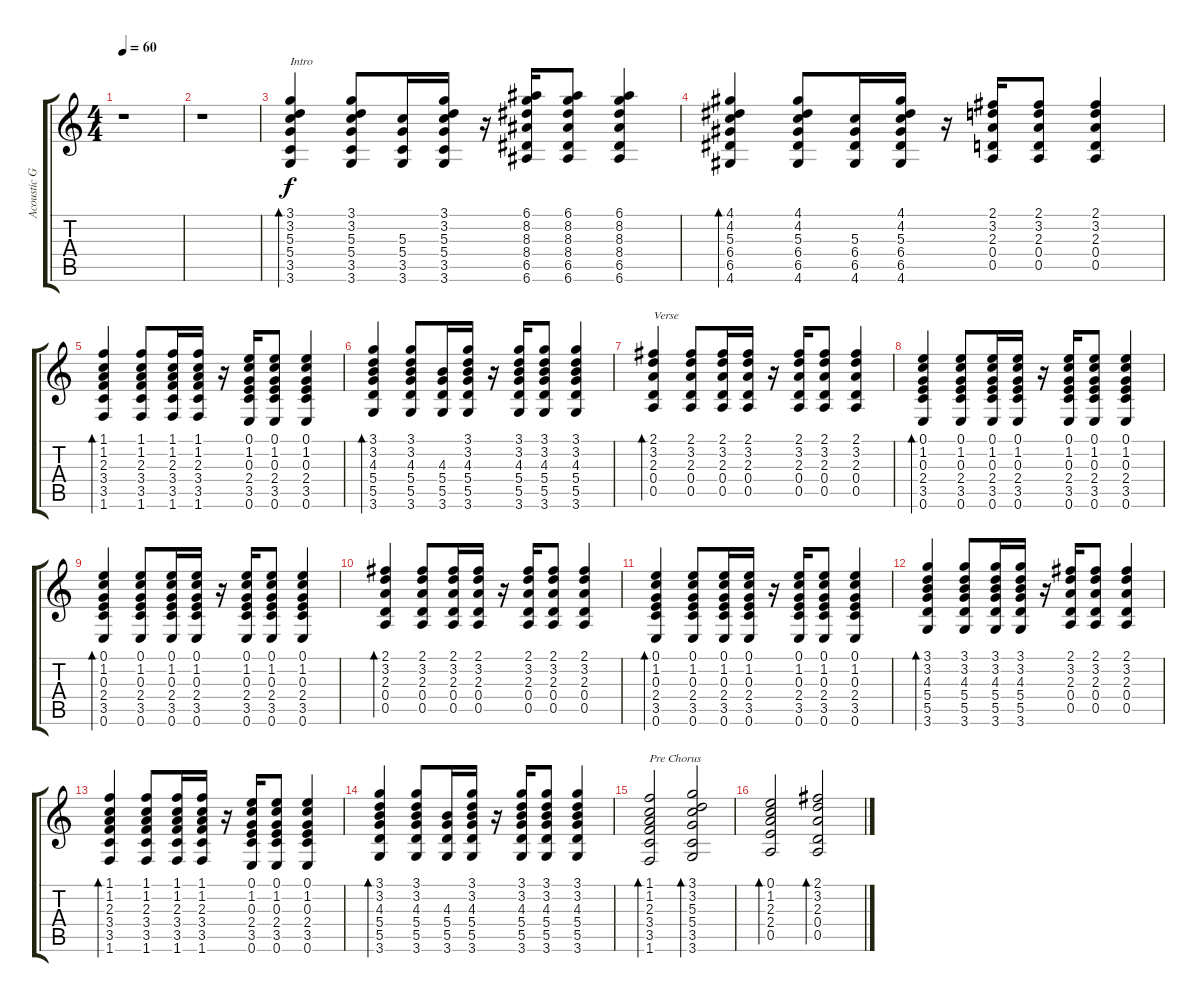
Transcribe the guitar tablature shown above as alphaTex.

\track ("Acoustic Guitar (Rhthym)" "Acoustic G") {instrument acousticguitarsteel}
\staff {score tabs}
\tuning (E4 B3 G3 D3 A2 E2) {hide}
\ts (4 4)
\tempo 60
\clef g2
\ks c
r.1{dy f instrument acousticguitarsteel} |
r.1 |
(3.1 3.2 5.3 5.4 3.5 3.6).4{bd 60 txt "Intro"} (3.1 3.2 5.3 5.4 3.5 3.6).8 (5.3 5.4 3.5 3.6).16 (3.1 3.2 5.3 5.4 3.5 3.6).16 r.16 (6.1 8.2 8.3 8.4 6.5 6.6).16 (6.1 8.2 8.3 8.4 6.5 6.6).8 (6.1 8.2 8.3 8.4 6.5 6.6).4 |
(4.1 4.2 5.3 6.4 6.5 4.6).4{bd 60} (4.1 4.2 5.3 6.4 6.5 4.6).8 (5.3 6.4 6.5 4.6).16 (4.1 4.2 5.3 6.4 6.5 4.6).16 r.16 (2.1 3.2 2.3 0.4 0.5).16 (2.1 3.2 2.3 0.4 0.5).8 (2.1 3.2 2.3 0.4 0.5).4 |
(1.1 1.2 2.3 3.4 3.5 1.6).4{bd 60} (1.1 1.2 2.3 3.4 3.5 1.6).8 (1.1 1.2 2.3 3.4 3.5 1.6).16 (1.1 1.2 2.3 3.4 3.5 1.6).16 r.16 (0.1 1.2 0.3 2.4 3.5 0.6).16 (0.1 1.2 0.3 2.4 3.5 0.6).8 (0.1 1.2 0.3 2.4 3.5 0.6).4 |
(3.1 3.2 4.3 5.4 5.5 3.6).4{bd 60} (3.1 3.2 4.3 5.4 5.5 3.6).8 (4.3 5.4 5.5 3.6).16 (3.1 3.2 4.3 5.4 5.5 3.6).16 r.16 (3.1 3.2 4.3 5.4 5.5 3.6).16 (3.1 3.2 4.3 5.4 5.5 3.6).8 (3.1 3.2 4.3 5.4 5.5 3.6).4 |
(2.1 3.2 2.3 0.4 0.5).4{bd 60 txt "Verse"} (2.1 3.2 2.3 0.4 0.5).8 (2.1 3.2 2.3 0.4 0.5).16 (2.1 3.2 2.3 0.4 0.5).16 r.16 (2.1 3.2 2.3 0.4 0.5).16 (2.1 3.2 2.3 0.4 0.5).8 (2.1 3.2 2.3 0.4 0.5).4 |
(0.1 1.2 0.3 2.4 3.5 0.6).4{bd 60} (0.1 1.2 0.3 2.4 3.5 0.6).8 (0.1 1.2 0.3 2.4 3.5 0.6).16 (0.1 1.2 0.3 2.4 3.5 0.6).16 r.16 (0.1 1.2 0.3 2.4 3.5 0.6).16 (0.1 1.2 0.3 2.4 3.5 0.6).8 (0.1 1.2 0.3 2.4 3.5 0.6).4 |
(0.1 1.2 0.3 2.4 3.5 0.6).4{bd 60} (0.1 1.2 0.3 2.4 3.5 0.6).8 (0.1 1.2 0.3 2.4 3.5 0.6).16 (0.1 1.2 0.3 2.4 3.5 0.6).16 r.16 (0.1 1.2 0.3 2.4 3.5 0.6).16 (0.1 1.2 0.3 2.4 3.5 0.6).8 (0.1 1.2 0.3 2.4 3.5 0.6).4 |
(2.1 3.2 2.3 0.4 0.5).4{bd 60} (2.1 3.2 2.3 0.4 0.5).8 (2.1 3.2 2.3 0.4 0.5).16 (2.1 3.2 2.3 0.4 0.5).16 r.16 (2.1 3.2 2.3 0.4 0.5).16 (2.1 3.2 2.3 0.4 0.5).8 (2.1 3.2 2.3 0.4 0.5).4 |
(0.1 1.2 0.3 2.4 3.5 0.6).4{bd 60} (0.1 1.2 0.3 2.4 3.5 0.6).8 (0.1 1.2 0.3 2.4 3.5 0.6).16 (0.1 1.2 0.3 2.4 3.5 0.6).16 r.16 (0.1 1.2 0.3 2.4 3.5 0.6).16 (0.1 1.2 0.3 2.4 3.5 0.6).8 (0.1 1.2 0.3 2.4 3.5 0.6).4 |
(3.1 3.2 4.3 5.4 5.5 3.6).4{bd 60} (3.1 3.2 4.3 5.4 5.5 3.6).8 (3.1 3.2 4.3 5.4 5.5 3.6).16 (3.1 3.2 4.3 5.4 5.5 3.6).16 r.16 (2.1 3.2 2.3 0.4 0.5).16 (2.1 3.2 2.3 0.4 0.5).8 (2.1 3.2 2.3 0.4 0.5).4 |
(1.1 1.2 2.3 3.4 3.5 1.6).4{bd 60} (1.1 1.2 2.3 3.4 3.5 1.6).8 (1.1 1.2 2.3 3.4 3.5 1.6).16 (1.1 1.2 2.3 3.4 3.5 1.6).16 r.16 (0.1 1.2 0.3 2.4 3.5 0.6).16 (0.1 1.2 0.3 2.4 3.5 0.6).8 (0.1 1.2 0.3 2.4 3.5 0.6).4 |
(3.1 3.2 4.3 5.4 5.5 3.6).4{bd 60} (3.1 3.2 4.3 5.4 5.5 3.6).8 (4.3 5.4 5.5 3.6).16 (3.1 3.2 4.3 5.4 5.5 3.6).16 r.16 (3.1 3.2 4.3 5.4 5.5 3.6).16 (3.1 3.2 4.3 5.4 5.5 3.6).8 (3.1 3.2 4.3 5.4 5.5 3.6).4 |
(1.1 1.2 2.3 3.4 3.5 1.6).2{bd 60 txt "Pre Chorus"} (3.1 3.2 5.3 5.4 3.5 3.6).2{bd 60} |
(0.1 1.2 2.3 2.4 0.5).2{bd 60} (2.1 3.2 2.3 0.4 0.5).2{bd 60}
